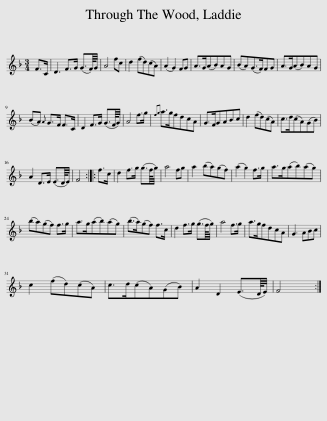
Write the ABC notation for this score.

X:1
L:1/8
M:3/4
I:linebreak $
K:F
V:1 treble
V:1
 F>C | D3 F>G (G3/2F/8)G/4 | A4 fc | d2 (fd)(cA) | (A2 G2) FG | %5
 A>G(AB)AG | (BA)(G>F)FG | A>G(AB)AG |$ (BA){A} G>F F>C | D2 F>G (G3/2F/8G/4) | %10
 A4 f>g |{fg} a>gfdcA | G>FGABc | d2 (fd)(cA) | c>d(cA)(GB) |$ %15
 A2 D>E (E3/2D/8E/4) | F4 :: f>c | d2 f>g (g3/2f/8g/4) | a4 fg | %20
 a2 (ba)(gf) | (a2 g2) f>g | a>g(ab)(ag) |$ (ba)(gf) f>g | a>g(ab)(ag) | %25
 (b>a)(gf) f>c | d2 f>g (g3/2f/8g/4) | a4 f>g | a>gfdcA | G3 ABc |$ %30
 c2 (fd)(cA) | c>d(cA)(GB) | A2 D2 (E3/2D/8E/4) | F4 :| %34
